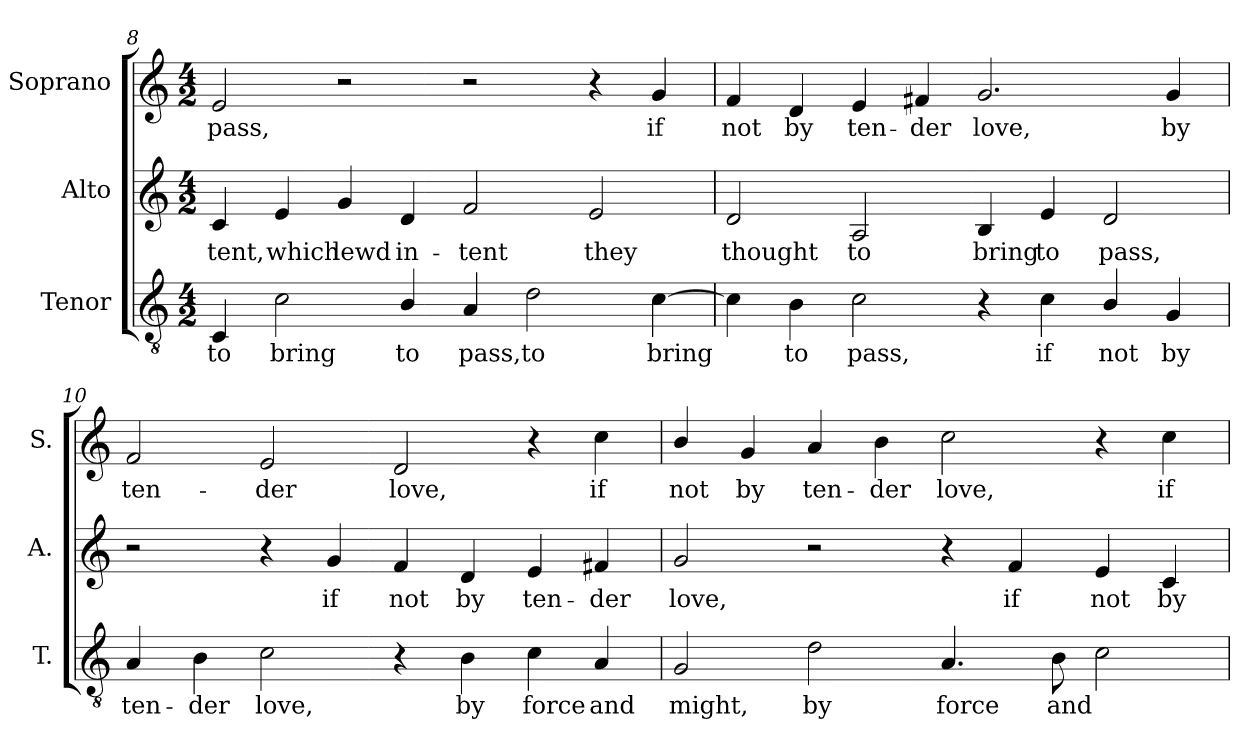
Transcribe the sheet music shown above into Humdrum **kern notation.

**kern	**text	**kern	**text	**kern	**text
*part3	*part3	*part2	*part2	*part1	*part1
*staff3	*staff3	*staff2	*staff2	*staff1	*staff1
*I"Tenor	*	*I"Alto	*	*I"Soprano	*
*I'T.	*	*I'A.	*	*I'S.	*
!!LO:LB:g=z
*clefGv2	*	*clefG2	*	*clefG2	*
*ITrd7c12	*	*	*	*	*
*k[]	*	*k[]	*	*k[]	*
*C:	*	*C:	*	*C:	*
*M4/2	*	*M4/2	*	*M4/2	*
=8	=8	=8	=8	=8	=8
!	!LO:LY:b:color=#000000	!	!	!	!
!	!	!	!LO:LY:b:color=#000000	!	!
!	!	!	!	!	!LO:LY:b:color=#000000
4CCi/	to	4ci/	-tent,	2ei/	pass,
!	!LO:LY:b:color=#000000	!	!	!	!
!	!	!	!LO:LY:b:color=#000000	!	!
2Ci\	bring	4ei/	which	.	.
!	!	!	!LO:LY:b:color=#000000	!	!
.	.	4gi/	lewd	2r	.
!	!LO:LY:b:color=#000000	!	!	!	!
!	!	!	!LO:LY:b:color=#000000	!	!
4BBi/	to	4di/	in-	.	.
!	!LO:LY:b:color=#000000	!	!	!	!
!	!	!	!LO:LY:b:color=#000000	!	!
4AAi/	pass,	2fi/	-tent	2r	.
!	!LO:LY:b:color=#000000	!	!	!	!
2Di\	to	.	.	.	.
!	!	!	!LO:LY:b:color=#000000	!	!
.	.	2ei/	they	4r	.
!	!LO:LY:b:color=#000000	!	!	!	!
!	!	!	!	!	!LO:LY:b:color=#000000
[4Ci\	bring	.	.	4gi/	if
=9	=9	=9	=9	=9	=9
!	!	!	!LO:LY:b:color=#000000	!	!
!	!	!	!	!	!LO:LY:b:color=#000000
4Ci\]	.	2di/	thought	4fi/	not
!	!LO:LY:b:color=#000000	!	!	!	!
!	!	!	!	!	!LO:LY:b:color=#000000
4BBi\	to	.	.	4di/	by
!	!LO:LY:b:color=#000000	!	!	!	!
!	!	!	!LO:LY:b:color=#000000	!	!
!	!	!	!	!	!LO:LY:b:color=#000000
2Ci\	pass,	2Ai/	to	4ei/	ten-
!	!	!	!	!	!LO:LY:b:color=#000000
.	.	.	.	4f#Xi/	-der
!	!	!	!LO:LY:b:color=#000000	!	!
!	!	!	!	!	!LO:LY:b:color=#000000
4r	.	4Bi/	bring	2.gi/	love,
!	!LO:LY:b:color=#000000	!	!	!	!
!	!	!	!LO:LY:b:color=#000000	!	!
4Ci\	if	4ei/	to	.	.
!	!LO:LY:b:color=#000000	!	!	!	!
!	!	!	!LO:LY:b:color=#000000	!	!
4BBi/	not	2di/	pass,	.	.
!	!LO:LY:b:color=#000000	!	!	!	!
!	!	!	!	!	!LO:LY:b:color=#000000
4GGi/	by	.	.	4gi/	by
=10	=10	=10	=10	=10	=10
!	!LO:LY:b:color=#000000	!	!	!	!
!	!	!	!	!	!LO:LY:b:color=#000000
4AAi/	ten-	2r	.	2fi/	ten-
!	!LO:LY:b:color=#000000	!	!	!	!
4BBi\	-der	.	.	.	.
!	!LO:LY:b:color=#000000	!	!	!	!
!	!	!	!	!	!LO:LY:b:color=#000000
2Ci\	love,	4r	.	2ei/	-der
!	!	!	!LO:LY:b:color=#000000	!	!
.	.	4gi/	if	.	.
!	!	!	!LO:LY:b:color=#000000	!	!
!	!	!	!	!	!LO:LY:b:color=#000000
4r	.	4fi/	not	2di/	love,
!	!LO:LY:b:color=#000000	!	!	!	!
!	!	!	!LO:LY:b:color=#000000	!	!
4BBi\	by	4di/	by	.	.
!	!LO:LY:b:color=#000000	!	!	!	!
!	!	!	!LO:LY:b:color=#000000	!	!
4Ci\	force	4ei/	ten-	4r	.
!	!LO:LY:b:color=#000000	!	!	!	!
!	!	!	!LO:LY:b:color=#000000	!	!
!	!	!	!	!	!LO:LY:b:color=#000000
4AAi/	and	4f#Xi/	-der	4cci\	if
!!LO:LB:g=z
=11	=11	=11	=11	=11	=11
!	!LO:LY:b:color=#000000	!	!	!	!
!	!	!	!LO:LY:b:color=#000000	!	!
!	!	!	!	!	!LO:LY:b:color=#000000
2GGi/	might,	2gi/	love,	4bi/	not
!	!	!	!	!	!LO:LY:b:color=#000000
.	.	.	.	4gi/	by
!	!LO:LY:b:color=#000000	!	!	!	!
!	!	!	!	!	!LO:LY:b:color=#000000
2Di\	by	2r	.	4ai/	ten-
!	!	!	!	!	!LO:LY:b:color=#000000
.	.	.	.	4bi\	-der
!	!LO:LY:b:color=#000000	!	!	!	!
!	!	!	!	!	!LO:LY:b:color=#000000
4.AAi/	force	4r	.	2cci\	love,
!	!	!	!LO:LY:b:color=#000000	!	!
.	.	4fi/	if	.	.
!	!LO:LY:b:color=#000000	!	!	!	!
8BBi\	and	.	.	.	.
!	!	!	!LO:LY:b:color=#000000	!	!
2Ci\	.	4ei/	not	4r	.
!	!	!	!LO:LY:b:color=#000000	!	!
!	!	!	!	!	!LO:LY:b:color=#000000
.	.	4ci/	by	4cci\	if
=	=	=	=	=	=
*-	*-	*-	*-	*-	*-
